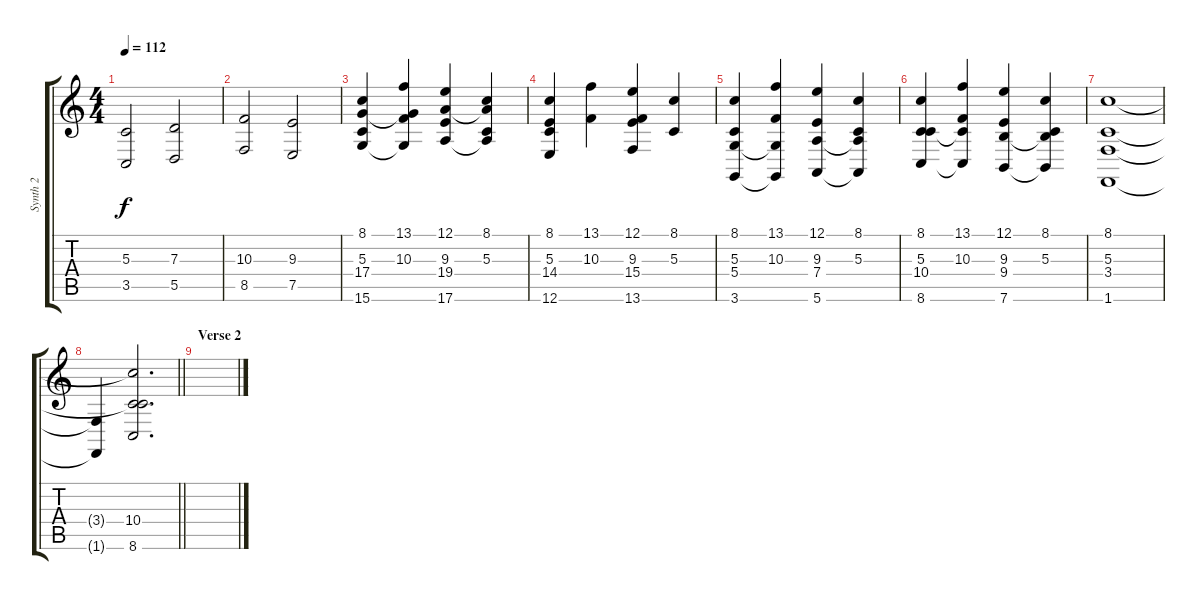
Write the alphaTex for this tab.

\track ("Synth 2" "Synth 2") {instrument stringensemble1}
\staff {score tabs}
\tuning (E4 B3 G3 D3 A2 E2) {hide}
\ts (4 4)
\tempo 112
\clef g2
\ks c
(5.3 3.5).2{dy f} (7.3 5.5).2 |
(10.3 8.5).2 (9.3 7.5).2 |
(8.1 5.3 17.4 15.6).4 (13.1 10.3 17.4{t} 15.6{t}).4 (12.1 9.3 19.4 17.6).4 (8.1 5.3 19.4{t} 17.6{t}).4 |
(8.1 5.3 14.4 12.6).4 (13.1 10.3).4 (12.1 9.3 15.4 13.6).4 (8.1 5.3).4 |
(8.1 5.3 5.4 3.6).4 (13.1 10.3 5.4{t} 3.6{t}).4 (12.1 9.3 7.4 5.6).4 (8.1 5.3 7.4{t} 5.6{t}).4 |
(8.1 5.3 10.4 8.6).4 (13.1 10.3 10.4{t} 8.6{t}).4 (12.1 9.3 9.4 7.6).4 (8.1 5.3 9.4{t} 7.6{t}).4 |
(8.1 5.3 3.4 1.6).1 |
\barLineRight lightlight
(3.4{t} 1.6{t}).4 (8.1{t} 5.3{t} 10.4 8.6).2{d} |
\section ("" "Verse 2")
